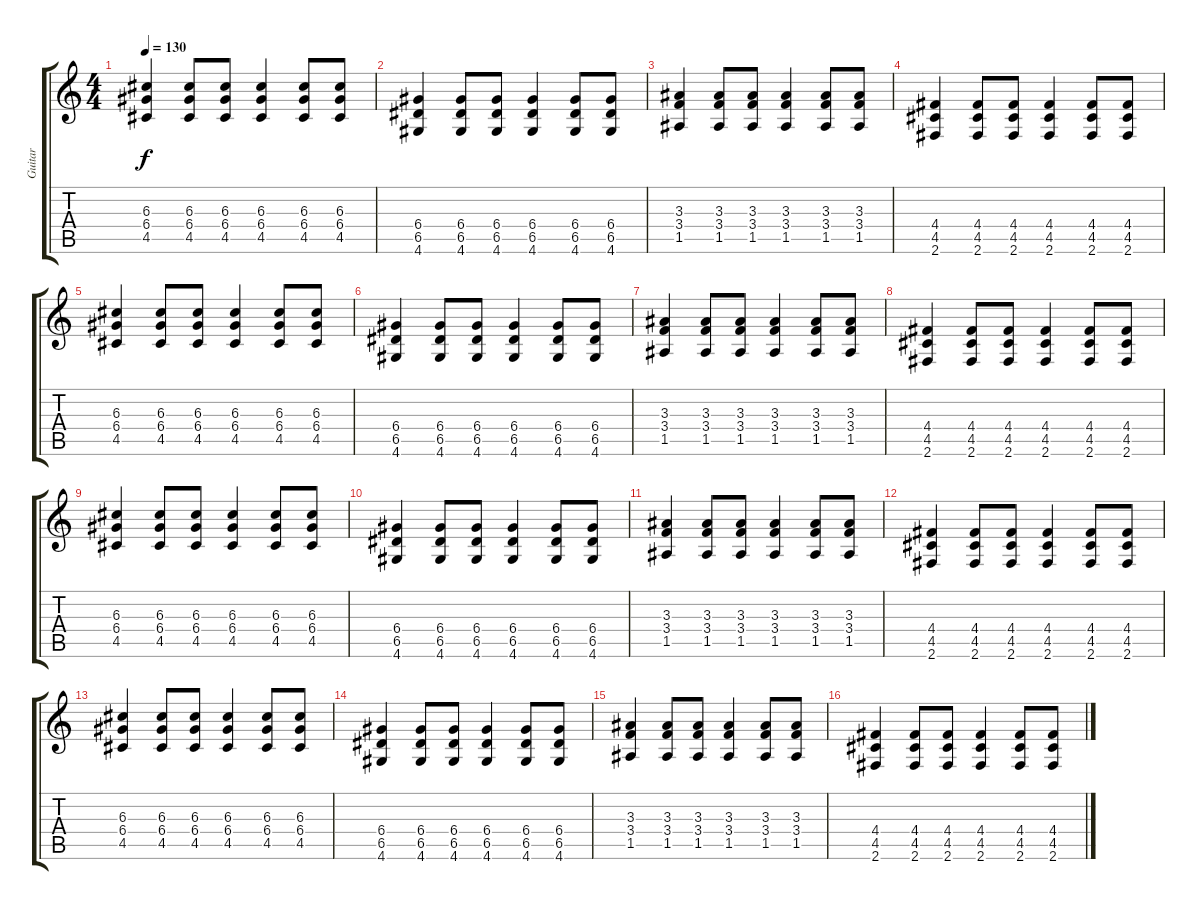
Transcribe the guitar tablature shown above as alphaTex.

\track ("Guitar" "Guitar") {instrument electricguitarclean}
\staff {score tabs}
\tuning (E4 B3 G3 D3 A2 E2) {hide}
\ts (4 4)
\tempo 130
\clef g2
\ks c
(6.3 6.4 4.5).4{dy f} (6.3 6.4 4.5).8 (6.3 6.4 4.5).8 (6.3 6.4 4.5).4 (6.3 6.4 4.5).8 (6.3 6.4 4.5).8 |
(6.4 6.5 4.6).4 (6.4 6.5 4.6).8 (6.4 6.5 4.6).8 (6.4 6.5 4.6).4 (6.4 6.5 4.6).8 (6.4 6.5 4.6).8 |
(3.3 3.4 1.5).4{volume 13} (3.3 3.4 1.5).8 (3.3 3.4 1.5).8 (3.3 3.4 1.5).4 (3.3 3.4 1.5).8 (3.3 3.4 1.5).8 |
(4.4 4.5 2.6).4 (4.4 4.5 2.6).8 (4.4 4.5 2.6).8 (4.4 4.5 2.6).4 (4.4 4.5 2.6).8 (4.4 4.5 2.6).8 |
(6.3 6.4 4.5).4 (6.3 6.4 4.5).8 (6.3 6.4 4.5).8 (6.3 6.4 4.5).4 (6.3 6.4 4.5).8 (6.3 6.4 4.5).8 |
(6.4 6.5 4.6).4 (6.4 6.5 4.6).8 (6.4 6.5 4.6).8 (6.4 6.5 4.6).4 (6.4 6.5 4.6).8 (6.4 6.5 4.6).8 |
(3.3 3.4 1.5).4 (3.3 3.4 1.5).8 (3.3 3.4 1.5).8 (3.3 3.4 1.5).4 (3.3 3.4 1.5).8 (3.3 3.4 1.5).8 |
(4.4 4.5 2.6).4 (4.4 4.5 2.6).8 (4.4 4.5 2.6).8 (4.4 4.5 2.6).4 (4.4 4.5 2.6).8 (4.4 4.5 2.6).8 |
(6.3 6.4 4.5).4 (6.3 6.4 4.5).8 (6.3 6.4 4.5).8 (6.3 6.4 4.5).4 (6.3 6.4 4.5).8 (6.3 6.4 4.5).8 |
(6.4 6.5 4.6).4 (6.4 6.5 4.6).8 (6.4 6.5 4.6).8 (6.4 6.5 4.6).4 (6.4 6.5 4.6).8 (6.4 6.5 4.6).8 |
(3.3 3.4 1.5).4{volume 13} (3.3 3.4 1.5).8 (3.3 3.4 1.5).8 (3.3 3.4 1.5).4 (3.3 3.4 1.5).8 (3.3 3.4 1.5).8 |
(4.4 4.5 2.6).4 (4.4 4.5 2.6).8 (4.4 4.5 2.6).8 (4.4 4.5 2.6).4 (4.4 4.5 2.6).8 (4.4 4.5 2.6).8 |
(6.3 6.4 4.5).4 (6.3 6.4 4.5).8 (6.3 6.4 4.5).8 (6.3 6.4 4.5).4 (6.3 6.4 4.5).8 (6.3 6.4 4.5).8 |
(6.4 6.5 4.6).4 (6.4 6.5 4.6).8 (6.4 6.5 4.6).8 (6.4 6.5 4.6).4 (6.4 6.5 4.6).8 (6.4 6.5 4.6).8 |
(3.3 3.4 1.5).4 (3.3 3.4 1.5).8 (3.3 3.4 1.5).8 (3.3 3.4 1.5).4 (3.3 3.4 1.5).8 (3.3 3.4 1.5).8 |
(4.4 4.5 2.6).4 (4.4 4.5 2.6).8 (4.4 4.5 2.6).8 (4.4 4.5 2.6).4 (4.4 4.5 2.6).8 (4.4 4.5 2.6).8
